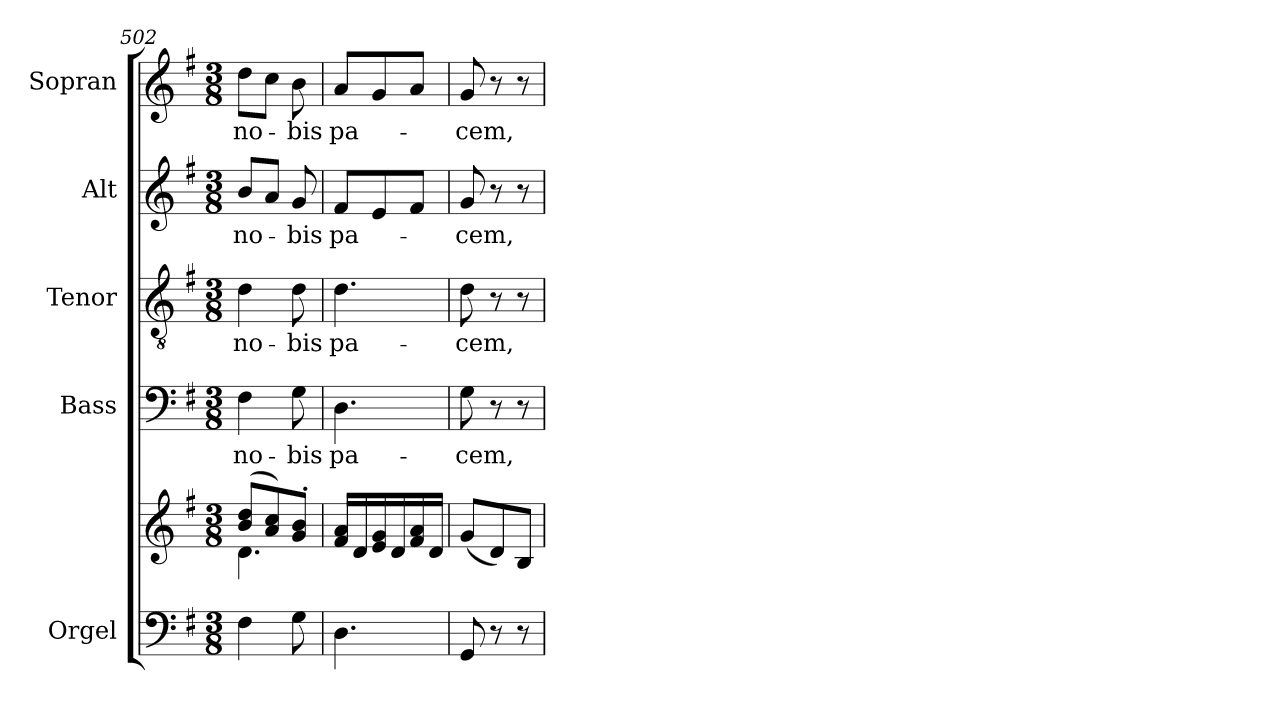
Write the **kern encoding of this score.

**kern	**kern	**kern	**text	**kern	**text	**kern	**text	**kern	**text
*part5	*part5	*part4	*part4	*part3	*part3	*part2	*part2	*part1	*part1
*staff6	*staff5	*staff4	*staff4	*staff3	*staff3	*staff2	*staff2	*staff1	*staff1
*I"Orgel	*	*I"Bass	*	*I"Tenor	*	*I"Alt	*	*I"Sopran	*
*I'Org.	*	*I'B.	*	*I'T.	*	*I'A.	*	*I'S.	*
*clefF4	*clefG2	*clefF4	*	*clefGv2	*	*clefG2	*	*clefG2	*
*k[f#]	*k[f#]	*k[f#]	*	*k[f#]	*	*k[f#]	*	*k[f#]	*
*G:	*G:	*G:	*	*G:	*	*G:	*	*G:	*
*M3/8	*M3/8	*M3/8	*	*M3/8	*	*M3/8	*	*M3/8	*
=502	=502	=502	=502	=502	=502	=502	=502	=502	=502
*	*^	*	*	*	*	*	*	*	*
!	!	!	!	!LO:LY:b	!	!LO:LY:b	!	!LO:LY:b	!	!LO:LY:b
4F#\	(>8b/ 8dd/L	4.d\	4F#\	no-	4d\	no-	8b/L	no-	8dd\L	no-
.	8a/ 8cc/)	.	.	.	.	.	8a/J	.	8cc\J	.
!	!	!	!	!LO:LY:b	!	!LO:LY:b	!	!LO:LY:b	!	!LO:LY:b
8G\	8g/'< 8b/'<J	.	8G\	-bis	8d\	-bis	8g/	-bis	8b\	-bis
*	*v	*v	*	*	*	*	*	*	*	*
=503	=503	=503	=503	=503	=503	=503	=503	=503	=503
!	!	!	!LO:LY:b	!	!LO:LY:b	!	!LO:LY:b	!	!LO:LY:b
4.D\	16f#/ 16a/LL	4.D\	pa-	4.d\	pa-	8f#/L	pa-	8a/L	pa-
.	16d/	.	.	.	.	.	.	.	.
.	16e/ 16g/	.	.	.	.	8e/	.	8g/	.
.	16d/	.	.	.	.	.	.	.	.
.	16f#/ 16a/	.	.	.	.	8f#/J	.	8a/J	.
.	16d/JJ	.	.	.	.	.	.	.	.
=504	=504	=504	=504	=504	=504	=504	=504	=504	=504
!	!	!	!LO:LY:b	!	!LO:LY:b	!	!LO:LY:b	!	!LO:LY:b
8GG/	(<8g/L	8G\	-cem,	8d\	-cem,	8g/	-cem,	8g/	-cem,
8r	8d/)	8r	.	8r	.	8r	.	8r	.
8r	8B/J	8r	.	8r	.	8r	.	8r	.
=	=	=	=	=	=	=	=	=	=
*-	*-	*-	*-	*-	*-	*-	*-	*-	*-
